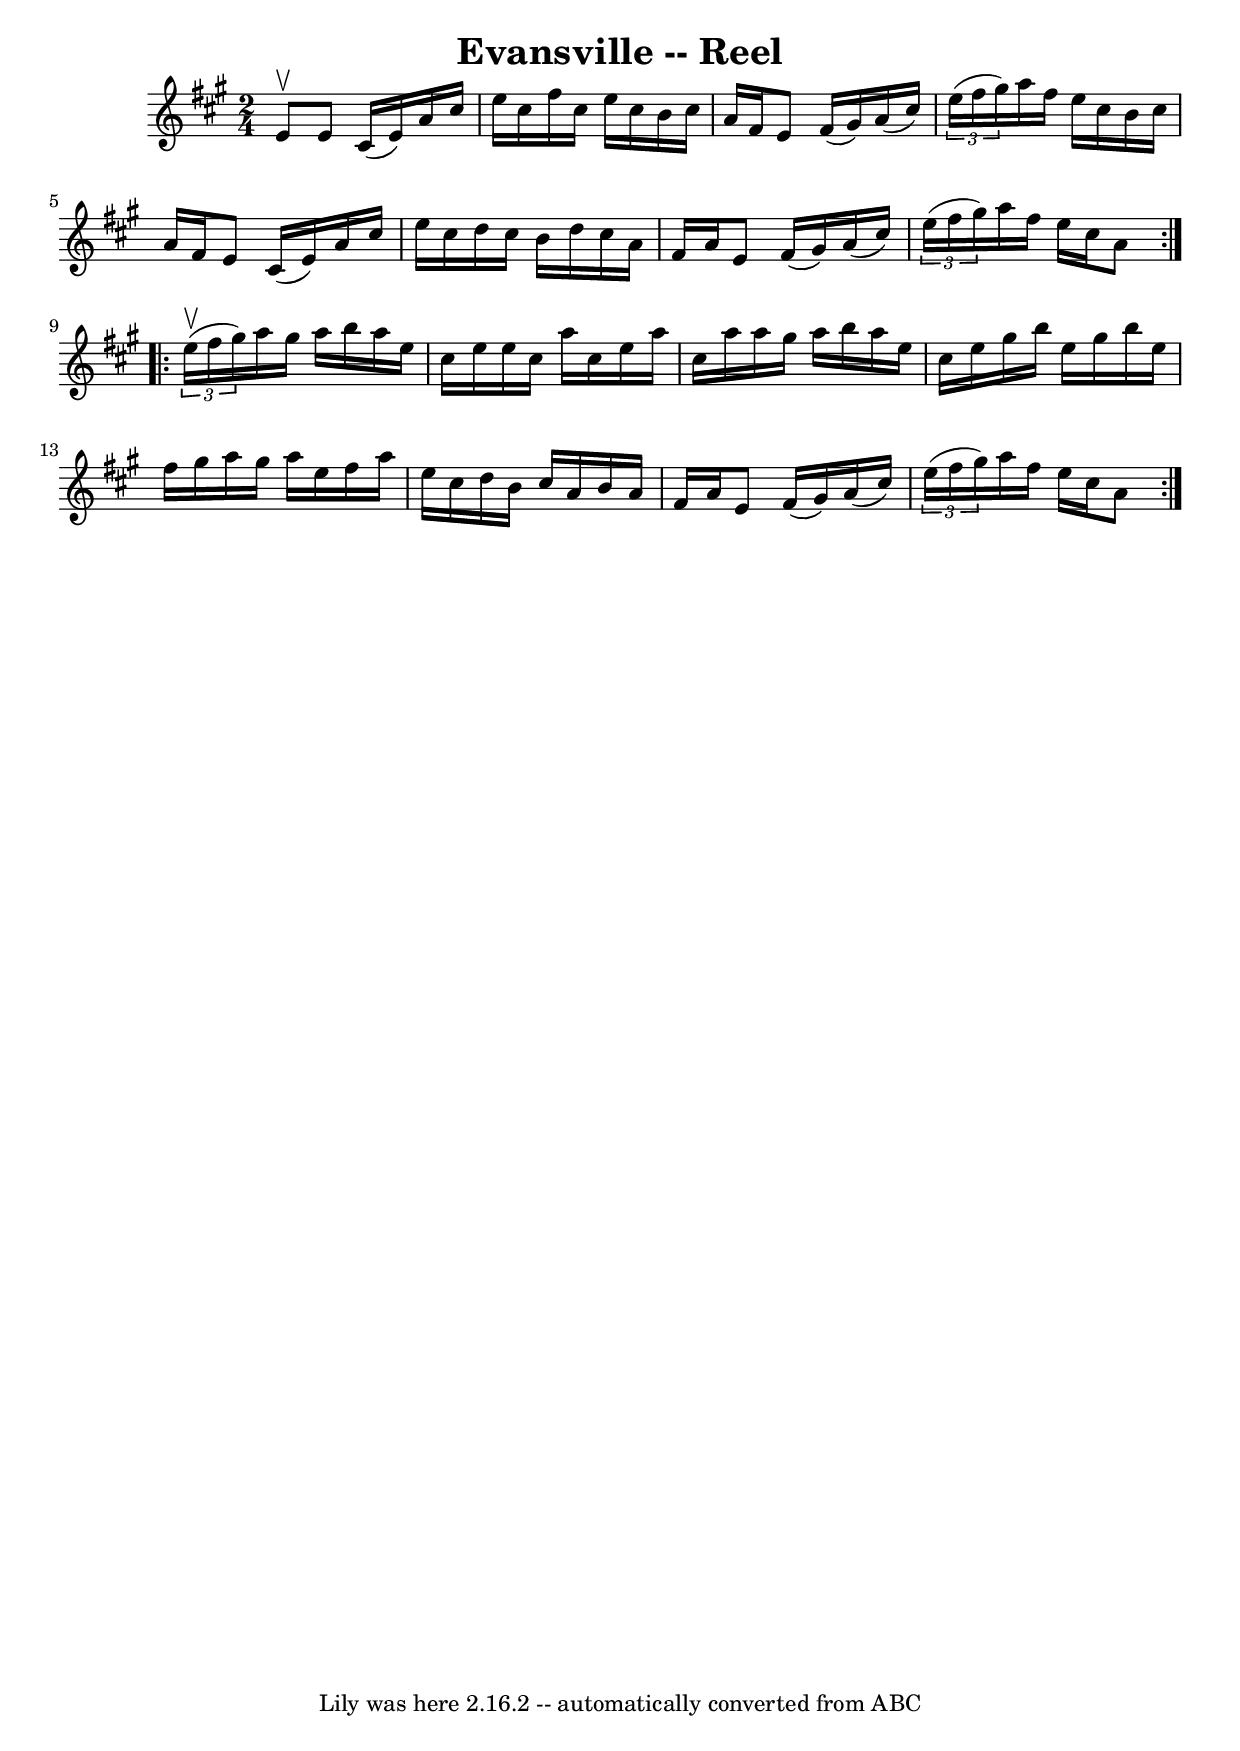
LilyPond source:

\version "2.7.40"
\include "Mammoth.ily"
\header {
	%% book = "Ryan's Mammoth Collection"
	crossRefNumber = "1"
	footnotes = "\\\\255"
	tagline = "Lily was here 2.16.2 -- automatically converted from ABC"
	title = "Evansville -- Reel"
}
voicedefault =  {
\set Score.defaultBarType = "empty"

\repeat volta 2 {
\time 2/4 \key a \major e'8^\upbow |
 e'8 cis'16 (e'16)   
a'16 cis''16 e''16 cis''16    |
 fis''16 cis''16 e''16   
 cis''16 b'16 cis''16 a'16 fis'16    |
 e'8 fis'16 (
gis'16) a'16 (cis''16)   \times 2/3 { e''16 (fis''16 gis''16 
) }   |
 a''16 fis''16 e''16 cis''16 b'16 cis''16    
a'16 fis'16    |
 e'8 cis'16 (e'16) a'16 cis''16    
e''16 cis''16    |
 d''16 cis''16 b'16 d''16 cis''16    
a'16 fis'16 a'16    |
 e'8 fis'16 (gis'16) a'16 (
cis''16)   \times 2/3 { e''16 (fis''16 gis''16) }   |
   
a''16 fis''16 e''16 cis''16 a'8    }     \repeat volta 2 {   
\times 2/3 { e''16^\upbow(fis''16 gis''16) } |
 a''16    
gis''16 a''16 b''16 a''16 e''16 cis''16 e''16    |
   
e''16 cis''16 a''16 cis''16 e''16 a''16 cis''16 a''16    
|
 a''16 gis''16 a''16 b''16 a''16 e''16 cis''16    
e''16    |
 gis''16 b''16 e''16 gis''16 b''16 e''16    
fis''16 gis''16    |
 a''16 gis''16 a''16 e''16    
fis''16 a''16 e''16 cis''16    |
 d''16 b'16 cis''16    
a'16 b'16 a'16 fis'16 a'16    |
 e'8 fis'16 (gis'16  
-) a'16 (cis''16)   \times 2/3 { e''16 (fis''16 gis''16) }   
|
 a''16 fis''16 e''16 cis''16 a'8    }   
}

\score{
    <<

	\context Staff="default"
	{
	    \voicedefault 
	}

    >>
	\layout {
	}
	\midi {}
}
